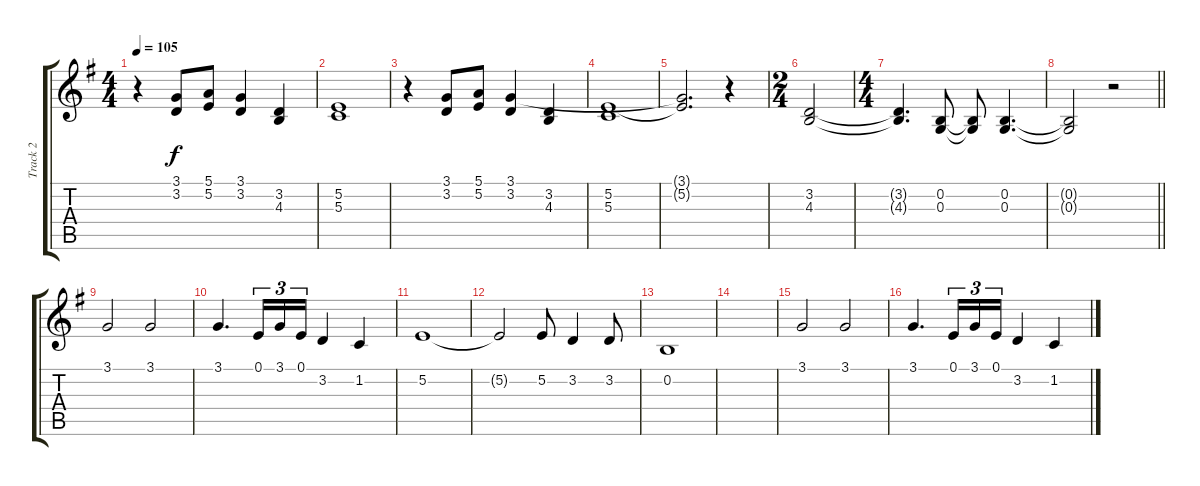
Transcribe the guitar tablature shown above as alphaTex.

\track ("Track 2" "Track 2") {instrument altosax}
\staff {score tabs}
\tuning (E4 B3 G3 D3 A2 E2) {hide}
\ts (4 4)
\tempo 105
\clef g2
\ks g
r.4{dy f} (3.1 3.2).8 (5.1 5.2).8 (3.1 3.2).4 (3.2 4.3).4 |
(5.2 5.3).1 |
r.4 (3.1 3.2).8 (5.1 5.2).8 (3.1 3.2).4 (3.2 4.3).4 |
(5.2 5.3).1 |
(3.1{t} 5.2{t}).2{d} r.4 |
\ts (2 4)
(3.2 4.3).2 |
\ts (4 4)
(3.2{t} 4.3{t}).4{d} (0.2 0.3).8 (0.2{t} 0.3{t}).8 (0.2 0.3).4{d} |
\barLineRight lightlight
(0.2{t} 0.3{t}).2 r.2 |
3.1.2 3.1.2 |
3.1.4{d} 0.1.16{tu (3 2)} 3.1.16{tu (3 2)} 0.1.16{tu (3 2)} 3.2.4 1.2.4 |
5.2.1 |
5.2{t}.2 5.2.8 3.2.4 3.2.8 |
0.2.1 |
|
3.1.2 3.1.2 |
3.1.4{d} 0.1.16{tu (3 2)} 3.1.16{tu (3 2)} 0.1.16{tu (3 2)} 3.2.4 1.2.4
